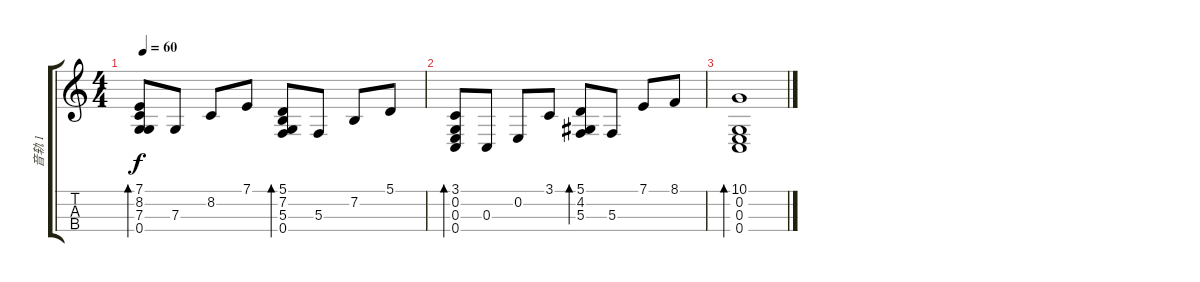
\track ("音轨 1" "音轨 1") {instrument acousticguitarsteel}
\staff {score tabs}
\tuning (A2 E2 C2 G2) {hide}
\ts (4 4)
\tempo 60
\clef g2
\ks c
(7.1 8.2 7.3 0.4).8{bd 60 dy f} 7.3.8 8.2.8 7.1.8 (5.1 7.2 5.3 0.4).8{bd 60} 5.3.8 7.2.8 5.1.8 |
(3.1 0.2 0.3 0.4).8{bd 60} 0.3.8 0.2.8 3.1.8 (5.1 4.2 5.3).8{bd 60} 5.3.8 7.1.8 8.1.8 |
(10.1 0.2 0.3 0.4).1{bd 60}
